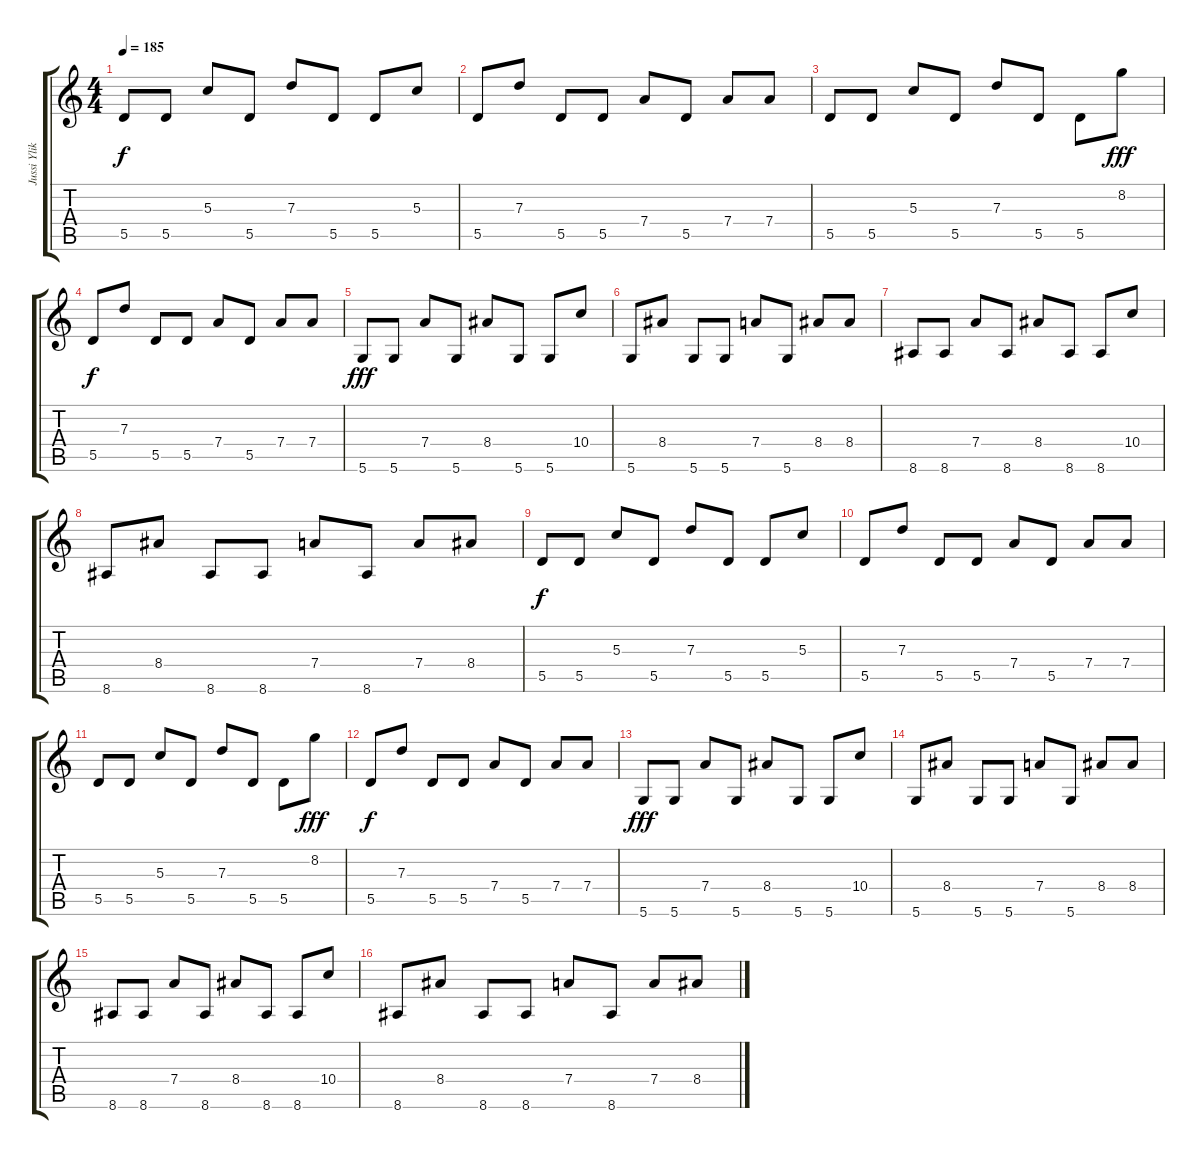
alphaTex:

\track ("Jussi Ylikoski" "Jussi Ylik") {instrument overdrivenguitar}
\staff {score tabs}
\tuning (E4 B3 G3 D3 A2 D2) {hide}
\ts (4 4)
\tempo 185
\clef g2
\ks c
5.5.8{dy f} 5.5.8 5.3.8 5.5.8 7.3.8 5.5.8 5.5.8 5.3.8 |
5.5.8 7.3.8 5.5.8 5.5.8 7.4.8 5.5.8 7.4.8 7.4.8 |
5.5.8 5.5.8 5.3.8 5.5.8 7.3.8 5.5.8 5.5.8 8.2.8{dy fff} |
5.5.8{dy f} 7.3.8 5.5.8 5.5.8 7.4.8 5.5.8 7.4.8 7.4.8 |
5.6.8{dy fff} 5.6.8 7.4.8 5.6.8 8.4.8 5.6.8 5.6.8 10.4.8 |
5.6.8 8.4.8 5.6.8 5.6.8 7.4.8 5.6.8 8.4.8 8.4.8 |
8.6.8 8.6.8 7.4.8 8.6.8 8.4.8 8.6.8 8.6.8 10.4.8 |
8.6.8 8.4.8 8.6.8 8.6.8 7.4.8 8.6.8 7.4.8 8.4.8 |
5.5.8{dy f} 5.5.8 5.3.8 5.5.8 7.3.8 5.5.8 5.5.8 5.3.8 |
5.5.8 7.3.8 5.5.8 5.5.8 7.4.8 5.5.8 7.4.8 7.4.8 |
5.5.8 5.5.8 5.3.8 5.5.8 7.3.8 5.5.8 5.5.8 8.2.8{dy fff} |
5.5.8{dy f} 7.3.8 5.5.8 5.5.8 7.4.8 5.5.8 7.4.8 7.4.8 |
5.6.8{dy fff} 5.6.8 7.4.8 5.6.8 8.4.8 5.6.8 5.6.8 10.4.8 |
5.6.8 8.4.8 5.6.8 5.6.8 7.4.8 5.6.8 8.4.8 8.4.8 |
8.6.8 8.6.8 7.4.8 8.6.8 8.4.8 8.6.8 8.6.8 10.4.8 |
8.6.8 8.4.8 8.6.8 8.6.8 7.4.8 8.6.8 7.4.8 8.4.8
